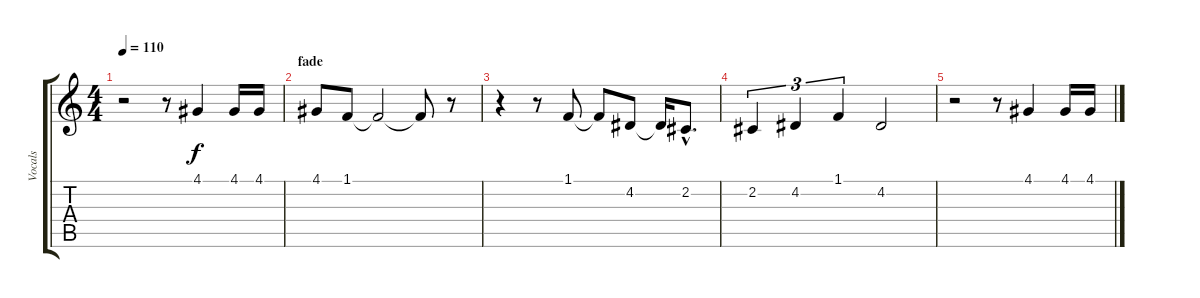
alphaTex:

\track ("Vocals" "Vocals") {instrument altosax}
\staff {score tabs}
\tuning (E4 B3 G3 D3 A2 E2) {hide}
\ts (4 4)
\tempo 110
\clef g2
\ks c
r.2{dy f} r.8 4.1.4 4.1.16 4.1.16 |
\section ("" "fade")
4.1.8{volume 12} 1.1.8 1.1{t}.2 1.1{t}.8 r.8 |
r.4{volume 8} r.8 1.1.8 1.1{t}.8 4.2.8 4.2{t}.16 2.2{hac}.8{d} |
2.2.4{tu (3 2) volume 4} 4.2.4{tu (3 2)} 1.1.4{tu (3 2)} 4.2.2 |
r.2 r.8 4.1.4 4.1.16 4.1.16
